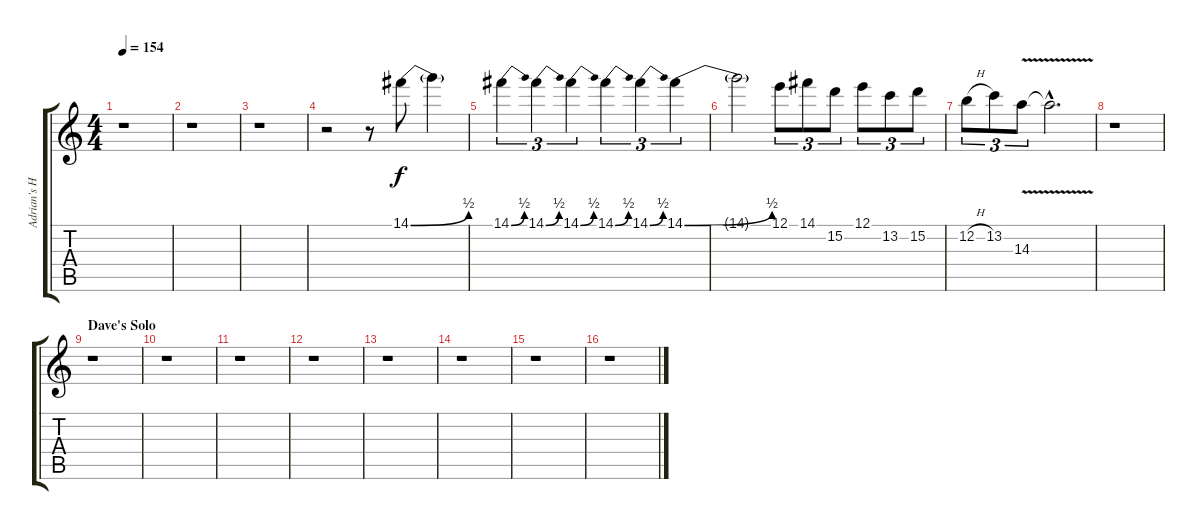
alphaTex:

\track ("Adrian's Harmony Gtr." "Adrian's H") {instrument distortionguitar}
\staff {score tabs}
\tuning (E4 B3 G3 D3 A2 E2) {hide}
\ts (4 4)
\tempo 154
\clef g2
\ks c
r.1{dy f} |
r.1 |
r.1 |
r.2 r.8 14.1{be (bend 0 0 60 2)}.8 14.1{t}.4 |
14.1{be (bend 0 0 60 2)}.4{tu (3 2)} 14.1{be (bend 0 0 60 2)}.4{tu (3 2)} 14.1{be (bend 0 0 60 2)}.4{tu (3 2)} 14.1{be (bend 0 0 60 2)}.4{tu (3 2)} 14.1{be (bend 0 0 60 2)}.4{tu (3 2)} 14.1{be (bend 0 0 60 2)}.4{tu (3 2)} |
14.1{t}.2 12.1.8{tu (3 2)} 14.1.8{tu (3 2)} 15.2.8{tu (3 2)} 12.1.8{tu (3 2)} 13.2.8{tu (3 2)} 15.2.8{tu (3 2)} |
12.2{h}.8{tu (3 2)} 13.2.8{tu (3 2)} 14.3{v}.8{tu (3 2)} 14.3{hac t}.2{d} |
r.1 |
\section ("" "Dave's Solo")
r.1 |
r.1 |
r.1 |
r.1 |
r.1 |
r.1 |
r.1 |
r.1
